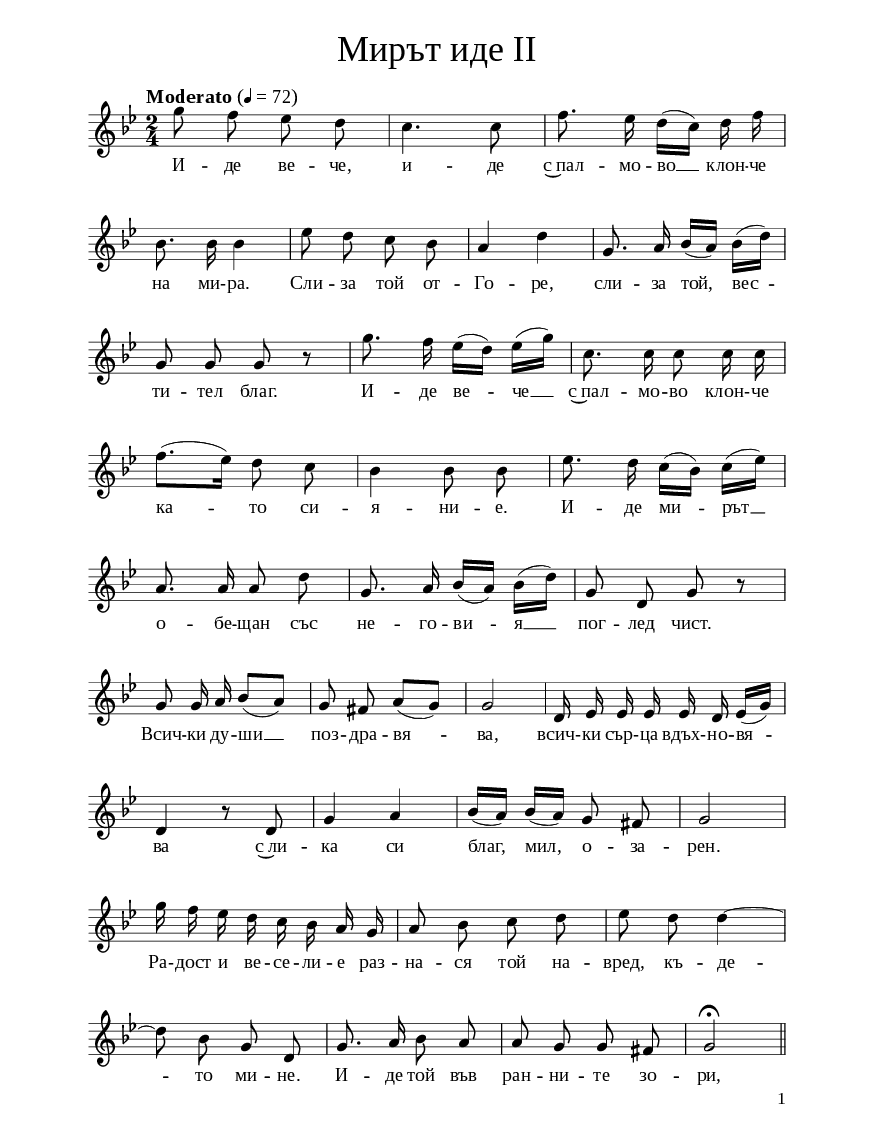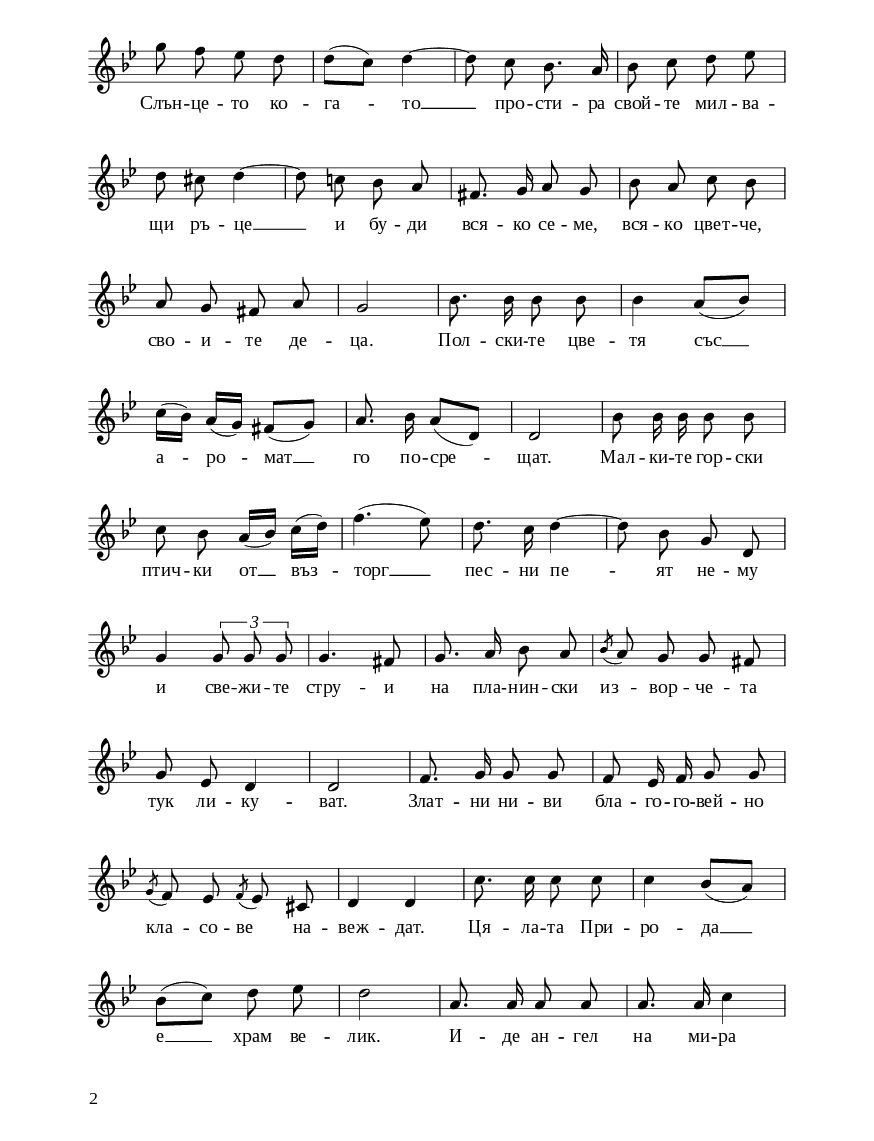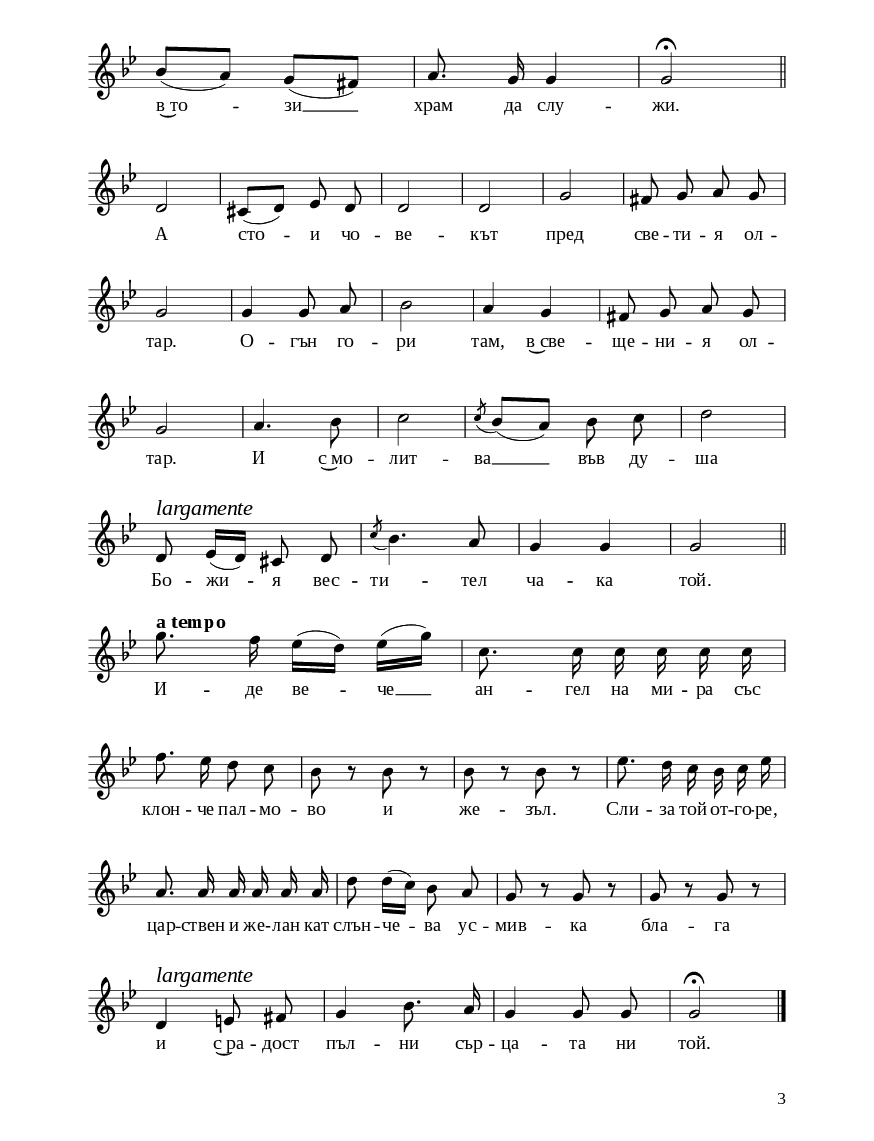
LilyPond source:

\version "2.24.3"

% include paper part and global functions
\include "include/globals.ily"

\bookpart {
  \label #'ref158
  \tocItem \markup "Мирът иде II"
  \include "include/bookpart-paper.ily"
  \score {
    \layout {
      indent = 0.0\cm % remove first line indentation
      ragged-last = ##f % do spread last line to fill the whole space
      \override Staff.BarLine.thick-thickness = #4 %make the end and repeat bars thiner
      \override Score.VoltaBracket.font-size = #-1.7 % make the repeat number fontsize smaller


      \context {
        \Score
        \omit BarNumber %remove bar numbers
        
        
        \override MetronomeMark.font-size = #1.5 % increase the tempo fontsize
        \override TupletNumber.font-size = #0.4 % increase the triol number

      } % context

      \context {
        % change staff size
        \Staff
        
        
        \override StaffSymbol.thickness = #0.5
        \override BarLine.hair-thickness = #1
        %\override StaffSymbol.ledger-line-thickness = #'(0 . 0)
      }

      \context {
        % adjust space between staff and lyrics and between the two lyric lines
        \Lyrics
        \override VerticalAxisGroup.nonstaff-relatedstaff-spacing = #'((padding . 0.9))
        \override VerticalAxisGroup.nonstaff-nonstaff-spacing = #'((minimum-distance . 2))
        includeGraceNotes = ##t
      }
    } % layout

    \new Voice \relative c' {
      \clef treble
      \key g \minor
      \time 2/4
      \tempoFunc "Moderato" 4 "72"
      \autoBeamOff
      g''8 f ees d | \noBreak
      c4. c8 | \noBreak
      f8. ees16 d([c]) d f | \break

      bes,8. bes16 bes4 | \noBreak
      ees8 d c bes | \noBreak
      a4 d | \noBreak
      g,8. a16 bes([a]) bes ([d]) | \break

      g,8 g g r | \noBreak
      g'8. f16 ees([d]) ees([g]) | \noBreak
      c,8. c16 c8 c16 c | \break

      f8.([ees16]) d8 c | \noBreak
      bes4 bes8 bes | \noBreak
      ees8. d16 c([bes]) c([ees]) | \break

      a,8. a16 a8 d | \noBreak
      g,8. a16 bes([a]) bes([d]) | \noBreak
      g,8 d g r | \break

      g8 g16 a bes8([a]) | \noBreak
      g fis a([g]) | \noBreak
      g2 | \noBreak
      d16 ees ees ees ees d ees([g]) | \break

      d4 r8 d | \noBreak
      g4 a | \noBreak
      bes16 ([a]) bes ([a]) g8 fis | \noBreak
      g2 | \break

      g'16 f ees d c bes a g | \noBreak
      a8 bes c d | \noBreak
      ees d d4~ | \break

      d8 bes g d | \noBreak
      g8. a16 bes8 a | \noBreak
      a g g fis | \noBreak
      g2\fermata | \bar "||" \break

      g'8 f ees d | \noBreak
      d([c]) d4~ | \noBreak
      d8 c bes8. a16 | \noBreak
      bes8 c d ees | \break

      d cis d4~ | \noBreak
      d8 c! bes a | \noBreak
      fis8. g16 a8 g | \noBreak
      bes a c bes | \break

      a g fis a | \noBreak
      g2 | \noBreak
      bes8. bes16 bes8 bes | \noBreak
      bes4 a8([bes]) | \break

      c16([bes]) a([g]) fis8([g]) | \noBreak
      a8. bes16 a8([d,]) | \noBreak
      d2 | \noBreak
      bes'8 bes16 bes bes8 bes | \break

      c bes a16([bes]) c([d]) | \noBreak
      f4.(ees8) | \noBreak
      d8. c16 d4~ | \noBreak
      d8 bes g d | \break

      g4 \times 2/3 { g8 g g }  | \noBreak
      g4. fis8 | \noBreak
      g8. a16 bes8 a | \noBreak
      \acciaccatura { bes } a g g fis | \break

      g ees d4 | \noBreak
      d2 | \noBreak
      f8. g16 g8 g | \noBreak
      f ees16 f g8 g | \break

      \acciaccatura { g } f ees \acciaccatura { f } ees  cis | \noBreak
      d4 d | \noBreak
      c'8. c16 c8 c | \noBreak
      c4 bes8([a]) | \break

      bes([c]) d ees | \noBreak
      d2 | \noBreak
      a8. a16 a8 a | \noBreak
      a8. a16 c4 | \break

      bes8([a]) g([fis]) | \noBreak
      a8. g16 g4
      g2\fermata \bar "||" | \break
      d2 \noBreak

      cis8([d]) ees d | \noBreak
      d2 | \noBreak
      d | \noBreak
      g | \noBreak
      fis8 g a g | \break

      g2 | \noBreak
      g4 g8 a | \noBreak
      bes2 | \noBreak
      a4 g | \noBreak
      fis8 g a g | \break

      g2 | \noBreak
      a4. bes8 | \noBreak
      c2 | \noBreak
      \acciaccatura { c8 } bes([a]) bes c | \noBreak
      d2 | \break

      d,8^\markup{\huge \italic { largamente } } ees16([d]) cis8 d | \noBreak
      \acciaccatura { c' } bes4. a8 | \noBreak
      g4 g | \noBreak
      g2 | \bar "||" \break

      \tempo "a tempo" g'8. f16 ees([d]) ees([g]) | \noBreak
      c,8. c16 c c c c | \break

      f8. ees16 d8 c | \noBreak
      bes8 r  bes r | bes r bes r | \noBreak
      ees8. d16 c bes c ees | \break

      a,8. a16 a a a a | \noBreak
      d8 d16([c]) bes8 a | \noBreak
      g8 r g r | g r g r | \break

      d4^\markup{ \huge \italic { largamente } } e8 fis | \noBreak
      g4 bes8. a16 | \noBreak
      g4 g8 g | \noBreak
      g2 \fermata \bar "|."
    }

    \addlyrics {
      И -- де ве -- че, | и -- де | "с~пал" -- мо -- во __ клон -- че |
      на "ми-" -- ра. | Сли -- за той от -- | Го -- ре, | сли -- за той, вес -- |
      ти -- тел благ. | И -- де ве -- че __ | "с~пал" -- мо -- во "клон-" -- че |
      ка -- то си -- | я -- ни -- е. | И -- де ми -- рът __ |
      о -- бе -- щан със | не -- го -- ви -- я __ | пог -- лед чист. |
      Всич -- ки ду -- ши __ | поз -- дра -- вя -- | ва, | "всич-" -- ки "сър-" -- ца "вдъх-" -- но -- вя -- |
      ва "с~ли" -- | ка си | благ, мил, о -- за -- | рен. |
      "Ра-" -- дост и ве -- се -- ли -- е раз -- | на -- ся той на -- | вред, къ -- де --
      то ми -- не. | И -- де той във  | ран -- ни -- те зо -- | ри, |
      Слън -- це -- то ко -- | га -- то __ про -- сти -- ра свой -- те мил -- ва -- |
      щи ръ -- це __ и бу -- ди | вся -- ко се -- ме, | вся -- ко цвет -- че, |
      сво -- и -- те де -- | ца. Пол -- ски -- те цве -- | тя със __ |
      а -- ро -- мат __ | го по -- сре -- | щат. Мал -- ки -- те гор -- ски |
      птич -- ки от __ въз -- | торг __ | пес -- ни пе -- ят не -- му |
      и све -- жи -- те | стру -- и | на "пла-" -- нин -- ски | из -- вор -- че -- та |
      тук ли -- ку -- | ват. | Злат -- ни ни -- ви | бла -- го -- го -- вей -- но |
      кла -- со -- ве на -- | веж -- дат. | Ця -- ла -- та При -- | ро -- да __ |
      е __ храм ве -- | лик. | И -- де ан -- гел | на ми -- ра |
      "в~то" -- зи __ | храм да слу -- | жи. | А |
      сто -- и чо -- | ве -- | кът | пред | све -- ти -- я ол -- |
      тар. | О -- гън го -- | ри | там, "в~све" -- | ще -- ни -- я ол -- |
      тар. | И "с~мо" -- | лит -- | ва __ във ду -- | ша |
      Бо -- жи -- я вес -- | ти -- тел | ча -- ка | той. |
      И -- де ве -- че __ | ан -- гел на ми -- ра със |
      клон -- че пал -- мо -- | во и же -- зъл. | Сли -- за той от -- го -- ре, |
      цар -- ствен и "же-" -- лан кат | слън -- че -- ва ус -- | мив -- ка бла -- га |
      и "с~ра" -- дост | пъл -- ни сър -- | ца -- та ни той. |
    }

    \header {
      title = \titleFunc #'ref_desc_18 "Мирът иде II" "Mirăt ide II"
    }

    \midi{}

  } % score


} % bookpart
